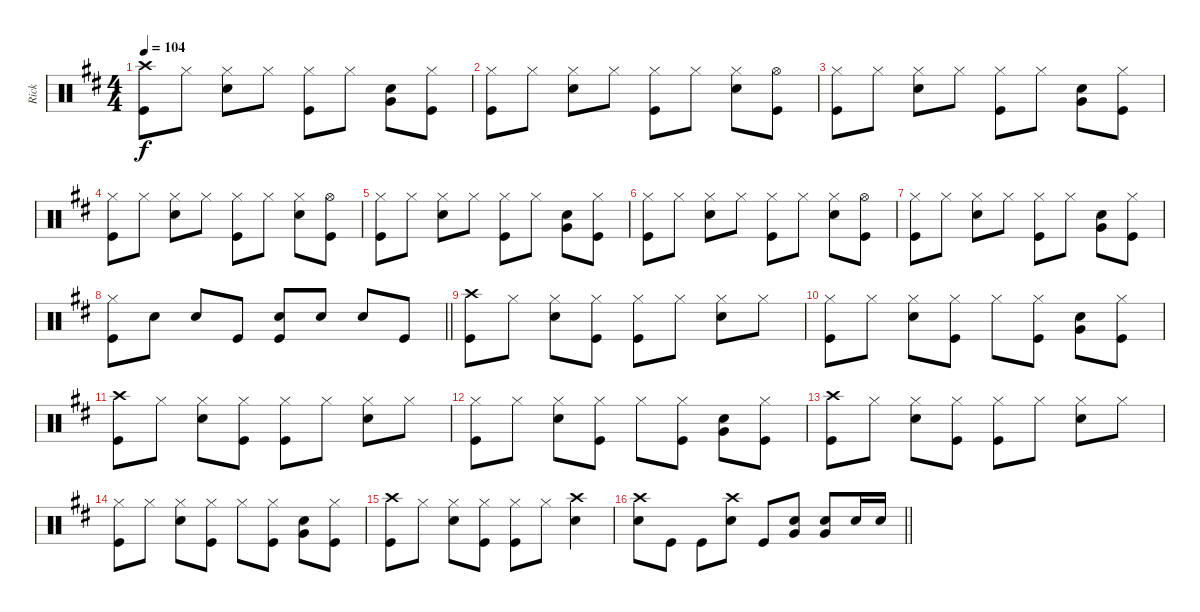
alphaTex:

\track ("Rick" "Rick") {instrument percussion}
\staff {score}
\articulation defaults
\ts (4 4)
\tempo 104
\clef neutral
\ks d
("Crash high (hit)" "Kick (hit)").8{dy f} "Hi-Hat (closed)".8 ("Hi-Hat (closed)" "Snare (hit) 2").8 "Hi-Hat (closed)".8 ("Hi-Hat (closed)" "Kick (hit)").8 "Hi-Hat (closed)".8 ("Snare (hit) 2" "Very Low Tom (hit)").8 ("Hi-Hat (closed)" "Kick (hit)").8 |
("Hi-Hat (closed)" "Kick (hit)").8 "Hi-Hat (closed)".8 ("Hi-Hat (closed)" "Snare (hit) 2").8 "Hi-Hat (closed)".8 ("Hi-Hat (closed)" "Kick (hit)").8 "Hi-Hat (closed)".8 ("Hi-Hat (closed)" "Snare (hit) 2").8 ("Hi-Hat (open)" "Kick (hit)").8 |
("Hi-Hat (closed)" "Kick (hit)").8 "Hi-Hat (closed)".8 ("Hi-Hat (closed)" "Snare (hit) 2").8 "Hi-Hat (closed)".8 ("Hi-Hat (closed)" "Kick (hit)").8 "Hi-Hat (closed)".8 ("Snare (hit) 2" "Very Low Tom (hit)").8 ("Hi-Hat (closed)" "Kick (hit)").8 |
("Hi-Hat (closed)" "Kick (hit)").8 "Hi-Hat (closed)".8 ("Hi-Hat (closed)" "Snare (hit) 2").8 "Hi-Hat (closed)".8 ("Hi-Hat (closed)" "Kick (hit)").8 "Hi-Hat (closed)".8 ("Hi-Hat (closed)" "Snare (hit) 2").8 ("Hi-Hat (open)" "Kick (hit)").8 |
("Hi-Hat (closed)" "Kick (hit)").8 "Hi-Hat (closed)".8 ("Hi-Hat (closed)" "Snare (hit) 2").8 "Hi-Hat (closed)".8 ("Hi-Hat (closed)" "Kick (hit)").8 "Hi-Hat (closed)".8 ("Snare (hit) 2" "Very Low Tom (hit)").8 ("Hi-Hat (closed)" "Kick (hit)").8 |
("Hi-Hat (closed)" "Kick (hit)").8 "Hi-Hat (closed)".8 ("Hi-Hat (closed)" "Snare (hit) 2").8 "Hi-Hat (closed)".8 ("Hi-Hat (closed)" "Kick (hit)").8 "Hi-Hat (closed)".8 ("Hi-Hat (closed)" "Snare (hit) 2").8 ("Hi-Hat (open)" "Kick (hit)").8 |
("Hi-Hat (closed)" "Kick (hit)").8 "Hi-Hat (closed)".8 ("Hi-Hat (closed)" "Snare (hit) 2").8 "Hi-Hat (closed)".8 ("Hi-Hat (closed)" "Kick (hit)").8 "Hi-Hat (closed)".8 ("Snare (hit) 2" "Very Low Tom (hit)").8 ("Hi-Hat (closed)" "Kick (hit)").8 |
\barLineRight lightlight
("Hi-Hat (closed)" "Kick (hit)").8 "Snare (hit) 2".8 "Snare (hit) 2".8 "Kick (hit)".8 ("Snare (hit) 2" "Kick (hit)").8 "Snare (hit) 2".8 "Snare (hit) 2".8 "Kick (hit)".8 |
("Crash high (hit)" "Kick (hit)").8 "Hi-Hat (closed)".8 ("Hi-Hat (closed)" "Snare (hit) 2").8 ("Hi-Hat (closed)" "Kick (hit)").8 ("Hi-Hat (closed)" "Kick (hit)").8 "Hi-Hat (closed)".8 ("Hi-Hat (closed)" "Snare (hit) 2").8 "Hi-Hat (closed)".8 |
("Hi-Hat (closed)" "Kick (hit)").8 "Hi-Hat (closed)".8 ("Hi-Hat (closed)" "Snare (hit) 2").8 ("Hi-Hat (closed)" "Kick (hit)").8 "Hi-Hat (closed)".8 ("Hi-Hat (closed)" "Kick (hit)").8 ("Snare (hit) 2" "Very Low Tom (hit)").8 ("Hi-Hat (closed)" "Kick (hit)").8 |
("Crash high (hit)" "Kick (hit)").8 "Hi-Hat (closed)".8 ("Hi-Hat (closed)" "Snare (hit) 2").8 ("Hi-Hat (closed)" "Kick (hit)").8 ("Hi-Hat (closed)" "Kick (hit)").8 "Hi-Hat (closed)".8 ("Hi-Hat (closed)" "Snare (hit) 2").8 "Hi-Hat (closed)".8 |
("Hi-Hat (closed)" "Kick (hit)").8 "Hi-Hat (closed)".8 ("Hi-Hat (closed)" "Snare (hit) 2").8 ("Hi-Hat (closed)" "Kick (hit)").8 "Hi-Hat (closed)".8 ("Hi-Hat (closed)" "Kick (hit)").8 ("Snare (hit) 2" "Very Low Tom (hit)").8 ("Hi-Hat (closed)" "Kick (hit)").8 |
("Crash high (hit)" "Kick (hit)").8 "Hi-Hat (closed)".8 ("Hi-Hat (closed)" "Snare (hit) 2").8 ("Hi-Hat (closed)" "Kick (hit)").8 ("Hi-Hat (closed)" "Kick (hit)").8 "Hi-Hat (closed)".8 ("Hi-Hat (closed)" "Snare (hit) 2").8 "Hi-Hat (closed)".8 |
("Hi-Hat (closed)" "Kick (hit)").8 "Hi-Hat (closed)".8 ("Hi-Hat (closed)" "Snare (hit) 2").8 ("Hi-Hat (closed)" "Kick (hit)").8 "Hi-Hat (closed)".8 ("Hi-Hat (closed)" "Kick (hit)").8 ("Snare (hit) 2" "Very Low Tom (hit)").8 ("Hi-Hat (closed)" "Kick (hit)").8 |
("Crash high (hit)" "Kick (hit)").8 "Hi-Hat (closed)".8 ("Hi-Hat (closed)" "Snare (hit) 2").8 ("Hi-Hat (closed)" "Kick (hit)").8 ("Hi-Hat (closed)" "Kick (hit)").8 "Hi-Hat (closed)".8 ("Crash high (hit)" "Snare (hit) 2").4 |
\barLineRight lightlight
("Crash high (hit)" "Snare (hit) 2").8 "Kick (hit)".8 "Kick (hit)".8 ("Crash high (hit)" "Snare (hit) 2").8 "Kick (hit)".8 ("Snare (hit) 2" "Very Low Tom (hit)").8 ("Snare (hit) 2" "Very Low Tom (hit)").8 "Snare (hit) 2".16 "Snare (hit) 2".16
